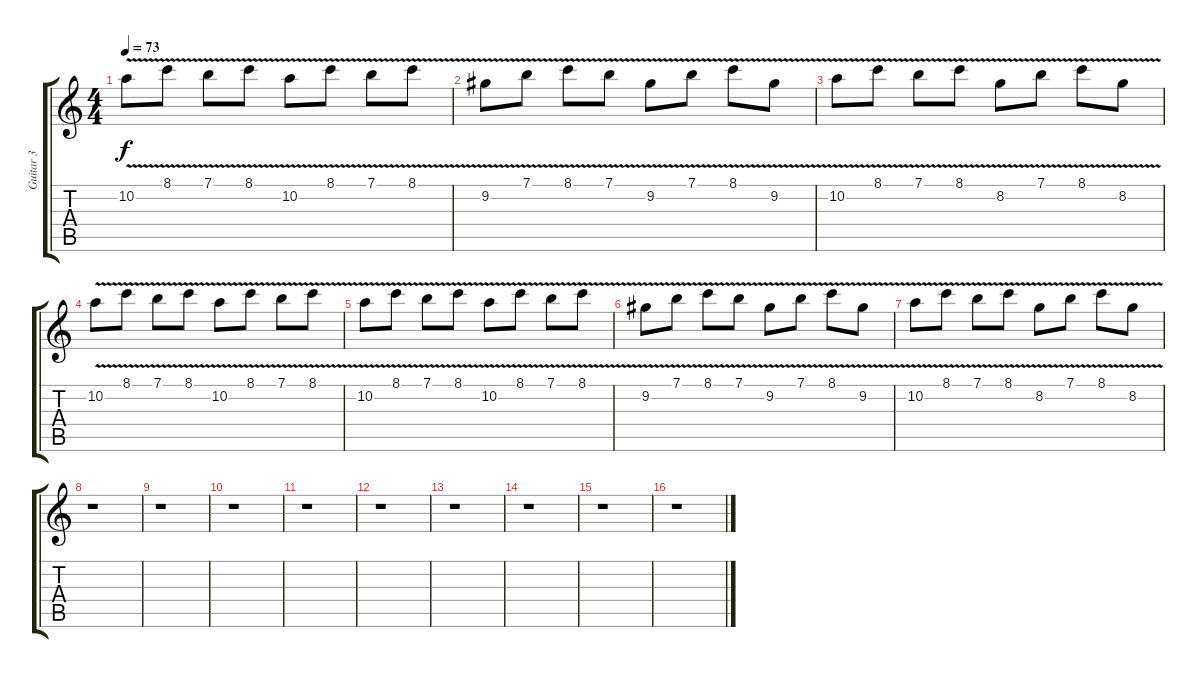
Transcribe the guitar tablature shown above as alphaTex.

\track ("Guitar 3" "Guitar 3") {instrument distortionguitar}
\staff {score tabs}
\tuning (E4 B3 G3 D3 A2 E2) {hide}
\ts (4 4)
\tempo 73
\clef g2
\ks c
10.2{v}.8{dy f} 8.1{v}.8 7.1{v}.8 8.1{v}.8 10.2{v}.8 8.1{v}.8 7.1{v}.8 8.1{v}.8 |
9.2{v}.8 7.1{v}.8 8.1{v}.8 7.1{v}.8 9.2{v}.8 7.1{v}.8 8.1{v}.8 9.2{v}.8 |
10.2{v}.8 8.1{v}.8 7.1{v}.8 8.1{v}.8 8.2{v}.8 7.1{v}.8 8.1{v}.8 8.2{v}.8 |
10.2{v}.8 8.1{v}.8 7.1{v}.8 8.1{v}.8 10.2{v}.8 8.1{v}.8 7.1{v}.8 8.1{v}.8 |
10.2{v}.8 8.1{v}.8 7.1{v}.8 8.1{v}.8 10.2{v}.8 8.1{v}.8 7.1{v}.8 8.1{v}.8 |
9.2{v}.8 7.1{v}.8 8.1{v}.8 7.1{v}.8 9.2{v}.8 7.1{v}.8 8.1{v}.8 9.2{v}.8 |
10.2{v}.8 8.1{v}.8 7.1{v}.8 8.1{v}.8 8.2{v}.8 7.1{v}.8 8.1{v}.8 8.2{v}.8 |
r.1 |
r.1 |
r.1 |
r.1 |
r.1 |
r.1 |
r.1 |
r.1 |
r.1
